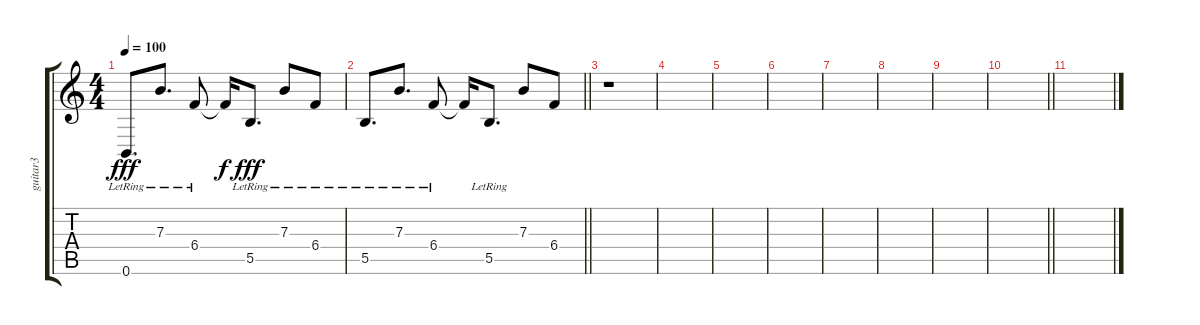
\track ("guitar3" "guitar3") {instrument distortionguitar}
\staff {score tabs}
\tuning (Db4 Ab3 E3 B2 Gb2 B1) {hide}
\ts (4 4)
\tempo 100
\clef g2
\ks c
0.6{lr}.8{d dy fff balance 0} 7.3{lr}.8{d} 6.4{lr}.8 6.4{t}.16{dy f} 5.5{lr}.8{d dy fff} 7.3{lr}.8 6.4{lr}.8 |
\barLineRight lightlight
5.5{lr}.8{d balance 16} 7.3{lr}.8{d} 6.4{lr}.8 6.4{t}.16{balance 8} 5.5{lr}.8{d} 7.3.8 6.4.8 |
\section ("" "")
r.1 |
|
|
|
|
|
|
\barLineRight lightlight
|
\section ("" "")
